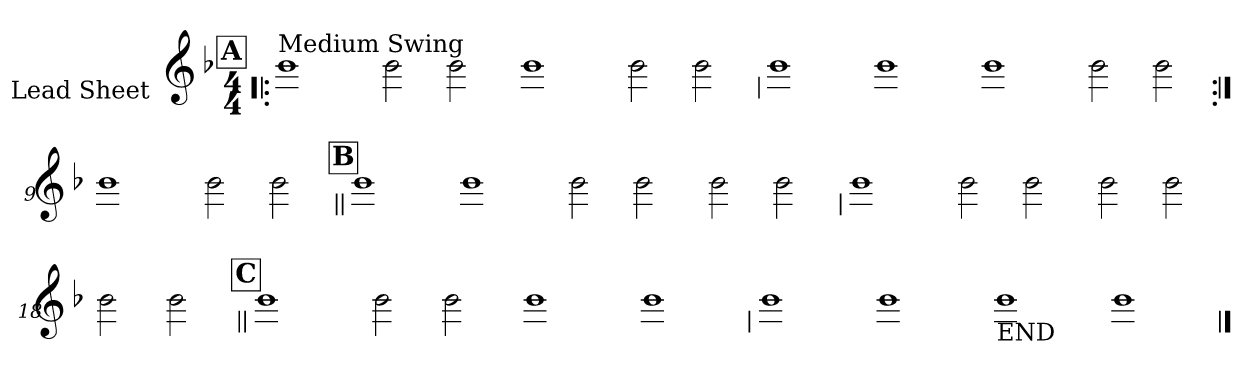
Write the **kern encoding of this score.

**kern
*part1
*staff1
*I"Lead Sheet
*stria0
*clefG2
*k[b-]
*F:
*M4/4
!!LO:REH:place=s1:a:t=A
=1!|:
!LO:TX:a:t=Medium Swing
1b-
=2-
2b-
2b-
=3-
1b-
=4-
2b-
2b-
!!LO:LB:g=z
=5
1b-
=6-
1b-
=7-
1b-
=8-
2b-
2b-
!!LO:LB:g=z
=9:|!
1b-
=10-
2b-
2b-
!!LO:LB:g=z
!!LO:REH:place=s1:a:t=B
=11||
1b-
=12-
1b-
=13-
2b-
2b-
=14-
2b-
2b-
!!LO:LB:g=z
=15
1b-
=16-
2b-
2b-
=17-
2b-
2b-
=18-
2b-
2b-
!!LO:LB:g=z
!!LO:REH:place=s1:a:t=C
=19||
1b-
=20-
2b-
2b-
=21-
1b-
=22-
1b-
!!LO:LB:g=z
=23
1b-
=24-
1b-
=25-
!LO:TX:b:t=END
1b-
=26-
1b-
==
*-
